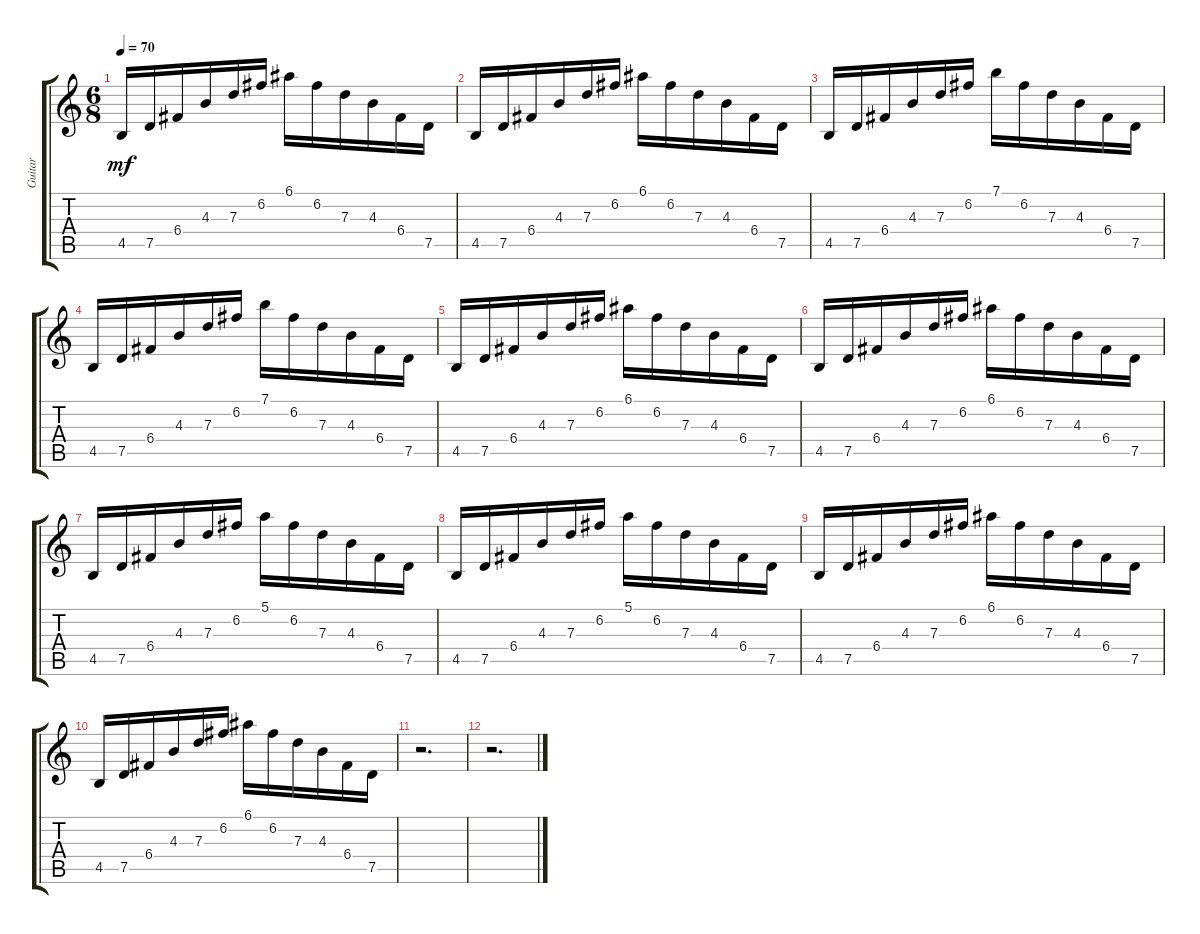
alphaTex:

\track ("Guitar" "Guitar") {instrument distortionguitar}
\staff {score tabs}
\tuning (E4 C4 G3 C3 G2 C2) {hide}
\ts (6 8)
\tempo 70
\clef g2
\ks c
4.5.16{dy mf} 7.5.16 6.4.16 4.3.16 7.3.16 6.2.16 6.1.16 6.2.16 7.3.16 4.3.16 6.4.16 7.5.16 |
4.5.16 7.5.16 6.4.16 4.3.16 7.3.16 6.2.16 6.1.16 6.2.16 7.3.16 4.3.16 6.4.16 7.5.16 |
4.5.16 7.5.16 6.4.16 4.3.16 7.3.16 6.2.16 7.1.16 6.2.16 7.3.16 4.3.16 6.4.16 7.5.16 |
4.5.16 7.5.16 6.4.16 4.3.16 7.3.16 6.2.16 7.1.16 6.2.16 7.3.16 4.3.16 6.4.16 7.5.16 |
4.5.16 7.5.16 6.4.16 4.3.16 7.3.16 6.2.16 6.1.16 6.2.16 7.3.16 4.3.16 6.4.16 7.5.16 |
4.5.16 7.5.16 6.4.16 4.3.16 7.3.16 6.2.16 6.1.16 6.2.16 7.3.16 4.3.16 6.4.16 7.5.16 |
4.5.16 7.5.16 6.4.16 4.3.16 7.3.16 6.2.16 5.1.16 6.2.16 7.3.16 4.3.16 6.4.16 7.5.16 |
4.5.16 7.5.16 6.4.16 4.3.16 7.3.16 6.2.16 5.1.16 6.2.16 7.3.16 4.3.16 6.4.16 7.5.16 |
4.5.16 7.5.16 6.4.16 4.3.16 7.3.16 6.2.16 6.1.16 6.2.16 7.3.16 4.3.16 6.4.16 7.5.16 |
4.5.16 7.5.16 6.4.16 4.3.16 7.3.16 6.2.16 6.1.16 6.2.16 7.3.16 4.3.16 6.4.16 7.5.16 |
r.2{d} |
r.2{d}
